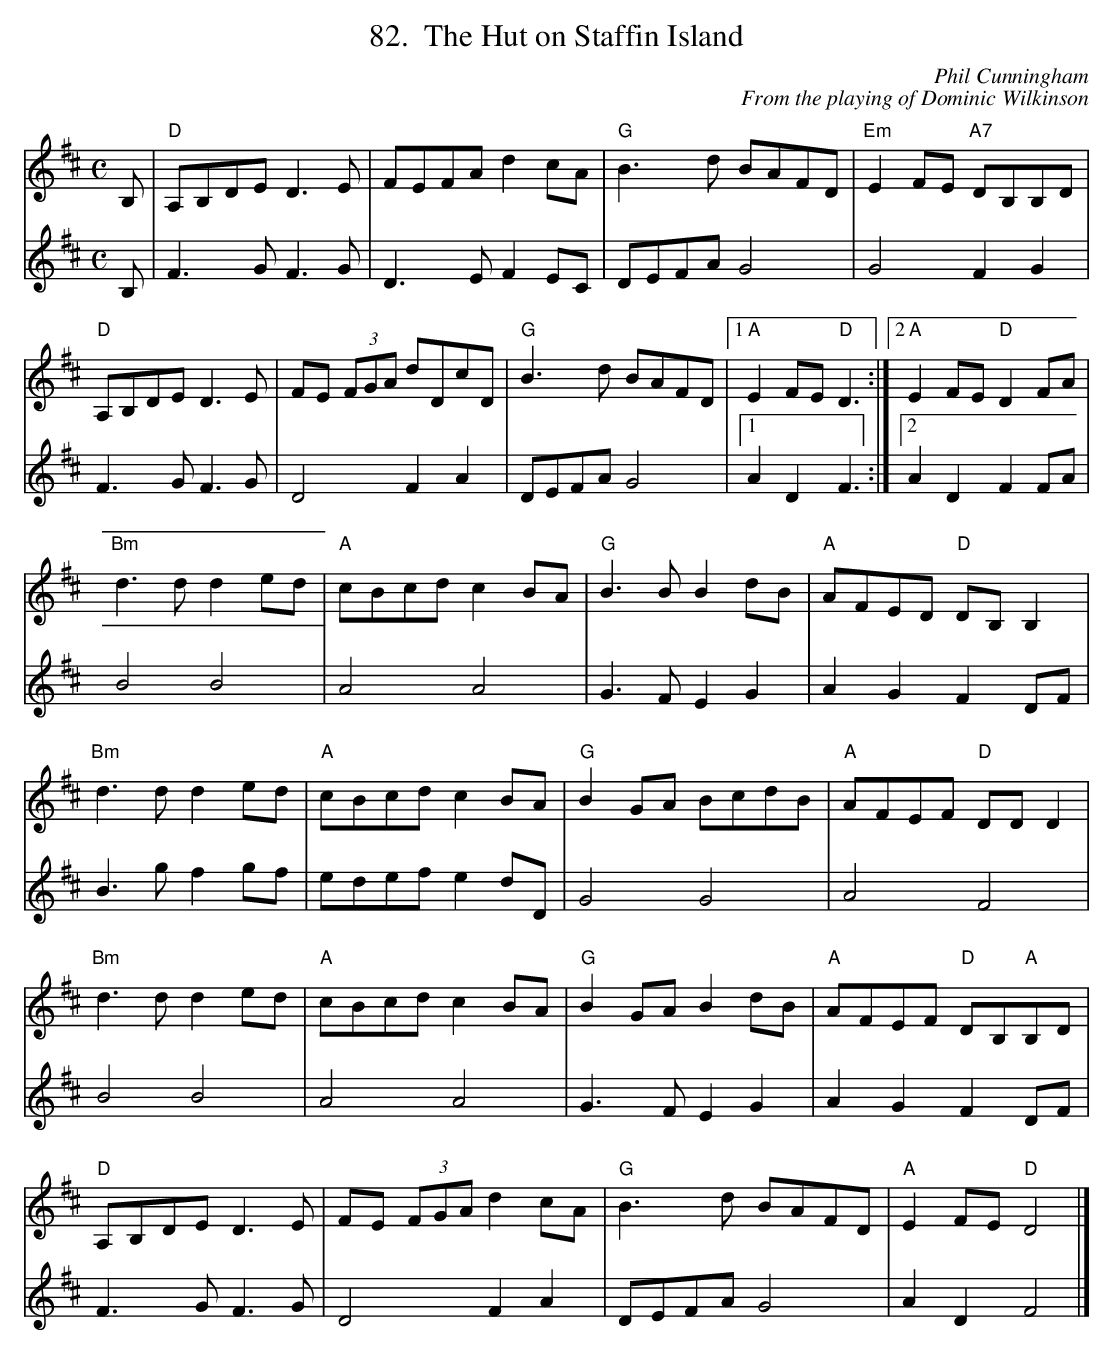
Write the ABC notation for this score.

X:1
T:Hut on Staffin Island, The
C:Phil Cunningham
C:From the playing of Dominic Wilkinson
M:C
L:1/8
K:D
V:1
B,|"D"A,B,DE D3 E|FEFA d2 cA|"G" B3 d BAFD|"Em" E2 FE "A7"DB,B,D|
"D"A,B,DE D3 E| FE (3FGA dDcD|"G" B3 d BAFD|1"A" E2 FE "D"D3 :|2"A" E2 FE "D"D2 FA|
"Bm"d3 d d2 ed|"A" cBcd c2 BA| "G"B3 B B2 dB|"A" AFED "D"DB, B,2|
"Bm"d3 d d2 ed| "A"cBcd c2 BA|"G" B2 GA BcdB| "A"AFEF "D"DD D2|
"Bm"d3 d d2 ed| "A"cBcd c2 BA| "G"B2 GA B2 dB| "A"AFEF "D"DB,"A"B,D|
"D"A,B,DE D3 E| FE (3FGA d2 cA| "G"B3 d BAFD|"A" E2 FE"D" D4 |]
V:2
B,|F3GF3G|D3E F2 EC|DEFAG4|G4F2G2|
F3GF3G|D4 F2 A2|DEFAG4|1A2D2F3:|2A2D2F2FA|
B4B4|A4A4|G3FE2G2|A2G2F2DF|
B3gf2gf|edefe2dD|G4G4|A4F4|
B4B4|A4A4|G3FE2G2|A2G2F2DF|
F3GF3G|D4 F2 A2|DEFAG4|A2D2F4|]
